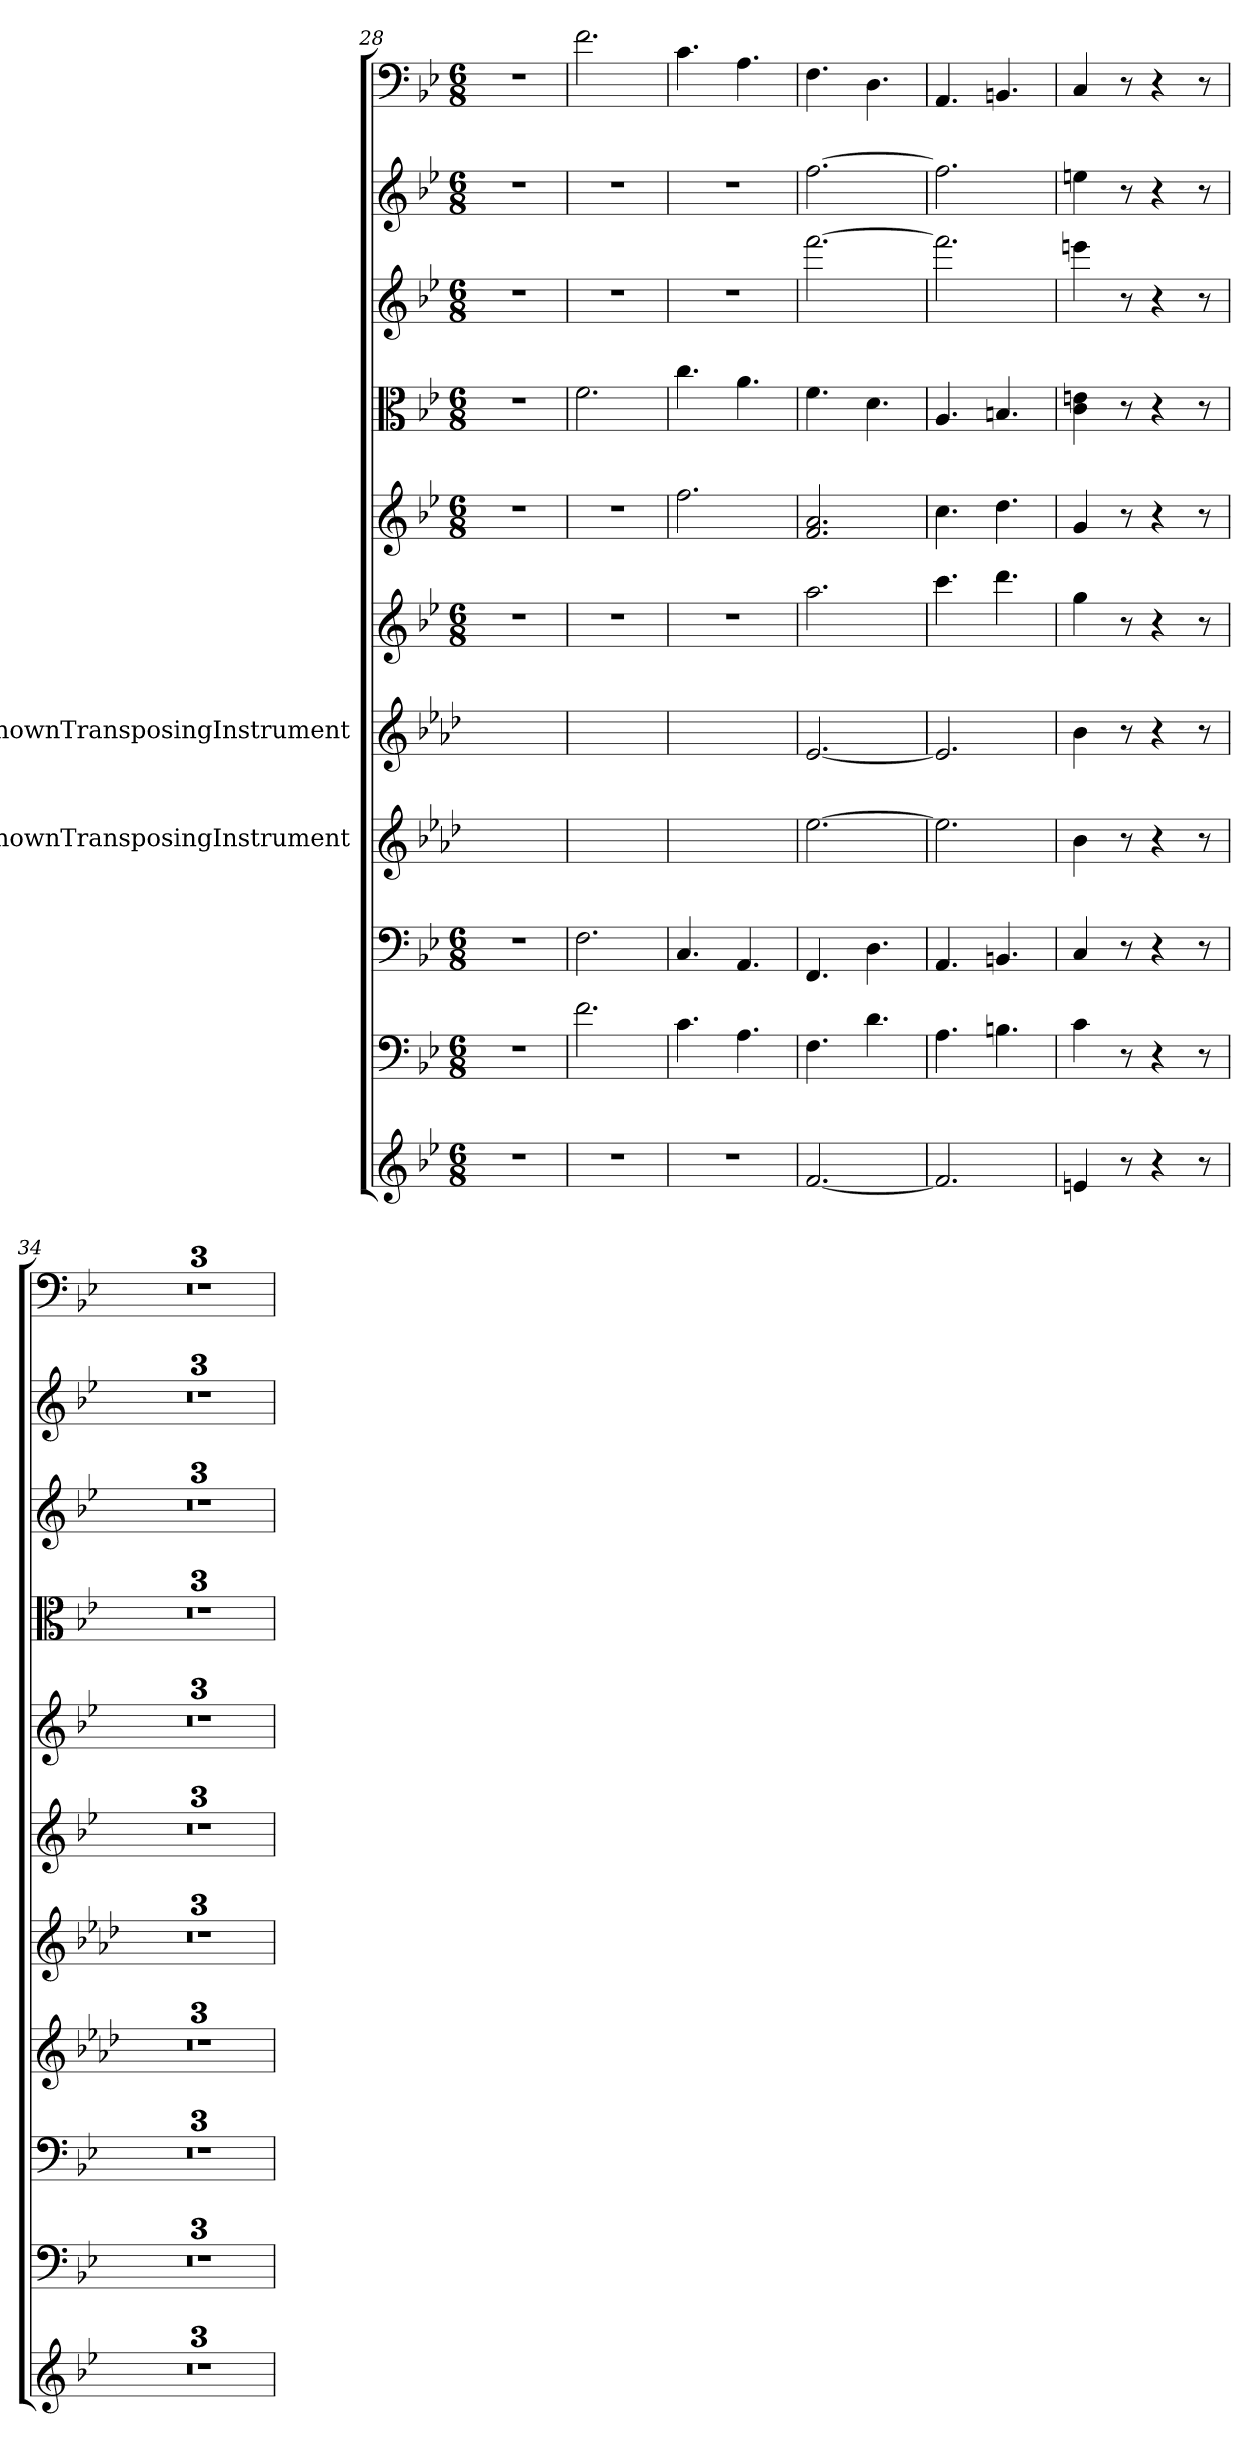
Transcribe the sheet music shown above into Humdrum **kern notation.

**kern	**kern	**kern	**kern	**kern	**kern	**kern	**kern	**kern	**kern	**kern
*part11	*part10	*part9	*part8	*part7	*part6	*part5	*part4	*part3	*part2	*part1
*staff11	*staff10	*staff9	*staff8	*staff7	*staff6	*staff5	*staff4	*staff3	*staff2	*staff1
*	*	*	*I"UnknownTransposingInstrument	*I"UnknownTransposingInstrument	*	*	*	*	*	*
*clefG2	*clefF4	*clefF4	*clefG2	*clefG2	*clefG2	*clefG2	*clefC3	*clefG2	*clefG2	*clefF4
*	*	*	*ITrd-1c-2	*ITrd-1c-2	*	*	*	*	*	*
*k[b-e-]	*k[b-e-]	*k[b-e-]	*k[b-e-]	*k[b-e-]	*k[b-e-]	*k[b-e-]	*k[b-e-]	*k[b-e-]	*k[b-e-]	*k[b-e-]
*B-:	*B-:	*B-:	*	*	*B-:	*B-:	*B-:	*B-:	*B-:	*B-:
*M6/8	*M6/8	*M6/8	*	*	*M6/8	*M6/8	*M6/8	*M6/8	*M6/8	*M6/8
=28	=28	=28	=28	=28	=28	=28	=28	=28	=28	=28
2.r	2.r	2.r	2.r	2.r	2.r	2.r	2.r	2.r	2.r	2.r
=29	=29	=29	=29	=29	=29	=29	=29	=29	=29	=29
2.r	2.f\	2.F\	2.r	2.r	2.r	2.r	2.f\	2.r	2.r	2.f\
=30	=30	=30	=30	=30	=30	=30	=30	=30	=30	=30
2.r	4.c\	4.C/	2.r	2.r	2.r	2.ff\	4.cc\	2.r	2.r	4.c\
.	4.A\	4.AA/	.	.	.	.	4.a\	.	.	4.A\
=31	=31	=31	=31	=31	=31	=31	=31	=31	=31	=31
[2.f/	4.F\	4.FF/	[2.ff\	[2.f/	2.aa\	2.f/ 2.a/	4.f\	[2.fff\	[2.ff\	4.F\
.	4.d\	4.D\	.	.	.	.	4.d\	.	.	4.D\
=32	=32	=32	=32	=32	=32	=32	=32	=32	=32	=32
2.f/]	4.A\	4.AA/	2.ff\]	2.f/]	4.ccc\	4.cc\	4.A/	2.fff\]	2.ff\]	4.AA/
.	4.Bn\	4.BBn/	.	.	4.ddd\	4.dd\	4.Bn/	.	.	4.BBn/
=33	=33	=33	=33	=33	=33	=33	=33	=33	=33	=33
4en/	4c\	4C/	4cc\	4cc\	4gg\	4g/	4c\ 4en\	4eeen\	4een\	4C/
8r	8r	8r	8r	8r	8r	8r	8r	8r	8r	8r
4r	4r	4r	4r	4r	4r	4r	4r	4r	4r	4r
8r	8r	8r	8r	8r	8r	8r	8r	8r	8r	8r
=34	=34	=34	=34	=34	=34	=34	=34	=34	=34	=34
2.r	2.r	2.r	2.r	2.r	2.r	2.r	2.r	2.r	2.r	2.r
=35	=35	=35	=35	=35	=35	=35	=35	=35	=35	=35
2.r	2.r	2.r	2.r	2.r	2.r	2.r	2.r	2.r	2.r	2.r
=36	=36	=36	=36	=36	=36	=36	=36	=36	=36	=36
2.r	2.r	2.r	2.r	2.r	2.r	2.r	2.r	2.r	2.r	2.r
=	=	=	=	=	=	=	=	=	=	=
*-	*-	*-	*-	*-	*-	*-	*-	*-	*-	*-
